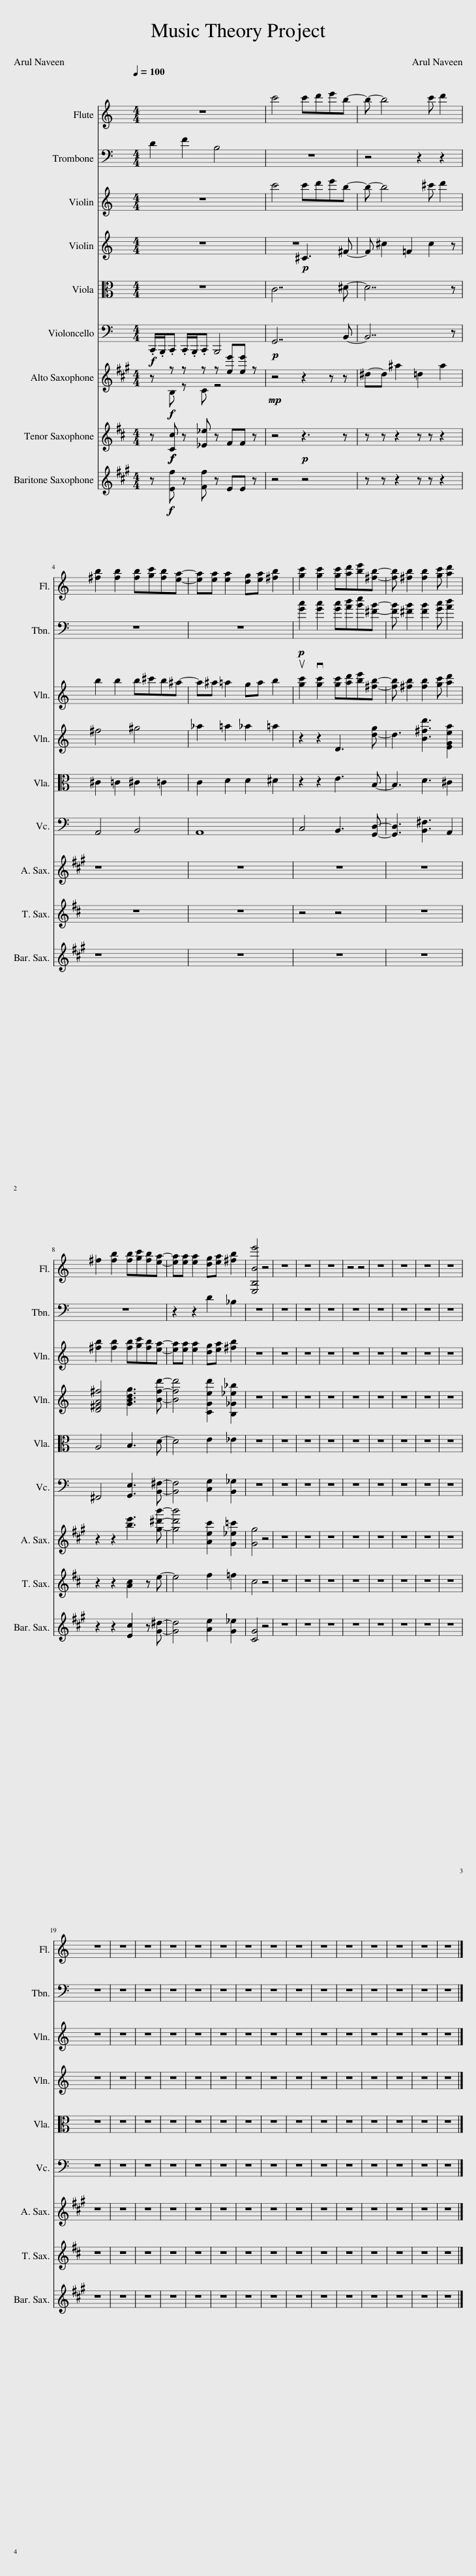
X:1
%%score 1 2 3 4 5 6 ( 7 8 ) 9 10
L:1/8
Q:1/4=100
M:4/4
I:linebreak $
K:C
V:1 treble
V:2 bass
V:3 treble
V:4 treble
V:5 alto
V:6 bass
V:7 treble transpose=-9
V:8 treble transpose="-9 "
V:9 treble transpose=-14
V:10 treble transpose=-21
V:1
 z8 | c'4 c'd'e'b- | b- b4 c' d'2 |$ [^fb]2 [fb]2 [fb][gc'][fb][ea]- | [ea][ea] [ea]2 [dg][ea] [^fb]2 | %5
 [gc']2 [gc']2 [gc'][ad'][be'][^fb]- | [fb] [^fb]2 [fb]2 [gc'] [ad']2 |$ ^f2 [fb]2 [fb][gc'][fb][ea]- | [ea][ea] [ea]2 [dg][ea] [^fb]2 | [E,B,Be']4 z4 | %10
 z8 | z8 | z8 | z4 z4 | z8 | %15
 z8 | z8 | z8 |$ z8 | z8 | %20
 z8 | z8 | z8 | z8 | z8 | %25
 z8 | z8 | z8 | z8 | z8 | %30
 z8 | z8 | z8 |] %33
V:2
 D2 F2 B,4 | z8 | z4 z2 z2 |$ z8 | z8 | %5
!p! [Gc]2 [Gc]2 [Gc][Ad][Be][^FB]- | [FB] [^FB]2 [FB]2 [Gc] [Ad]2 |$ z8 | z2 z2 D2 _B,2 | z8 | %10
 z8 | z8 | z8 | z8 | z8 | %15
 z8 | z8 | z8 |$ z8 | z8 | %20
 z8 | z8 | z8 | z8 | z8 | %25
 z8 | z8 | z8 | z8 | z8 | %30
 z8 | z8 | z8 |] %33
V:3
 z8 | c'4 c'd'e'b- | b- b4 ^c' d'2 |$ b2 b2 b^c'b^a- | a^a =a2 ga b2 | %5
 u[gc']2 v[gc']2 [gc'][ad'][be'][^fb]- | [fb] [^fb]2 [fb]2 [gc'] [ad']2 |$ [^fb]2 [fb]2 [fb][gc'][fb][ea]- | [ea][ea] [ea]2 [dg][ea] [^fb]2 | z8 | %10
 z8 | z8 | z8 | z8 | z8 | %15
 z8 | z8 | z8 |$ z8 | z8 | %20
 z8 | z8 | z8 | z8 | z8 | %25
 z8 | z8 | z8 | z8 | z8 | %30
 z8 | z8 | z8 |] %33
V:4
 z8 | z4!p! ^C3 ^F- | F ^c2 =F2 c2 z |$ ^f4 ^g4 | _a2 =a2 _a2 =a2 | %5
 z2 z2 D3 [d-g] | d3 [B^fd']3 [EGea]2 |$ [D^FA^f]4 [GBdg]3 [Bfd']- | [Bfd']4 [CGed']2 [B,_G_e_b]2 | z8 | %10
 z8 | z8 | z8 | z8 | z8 | %15
 z8 | z8 | z8 |$ z8 | z8 | %20
 z8 | z8 | z8 | z8 | z8 | %25
 z8 | z8 | z8 | z8 | z8 | %30
 z8 | z8 | z8 |] %33
V:5
 z8 | C7 ^D- | D7 z |$ ^C2 =C2 ^C2 =C2 | C2 D2 D2 ^D2 | %5
 z2 z2 E3 B,- | B,3 D3 ^C2 |$ A,4 B,3 D- | D4 E2 _E2 | z8 | %10
 z8 | z8 | z8 | z8 | z8 | %15
 z8 | z8 | z8 |$ z8 | z8 | %20
 z8 | z8 | z8 | z8 | z8 | %25
 z8 | z8 | z8 | z8 | z8 | %30
 z8 | z8 | z8 |] %33
V:6
!f! .C,,/.B,,,/.C,, .C,,/.B,,,/.C,, B,,,4 |!p! G,,7 B,,- | B,,7 z |$ A,,4 B,,4 | A,,8 | %5
 C,4 B,,3 [G,,D,]- | [G,,D,]3 [B,,^F,]3 A,,2 |$ ^F,,4 [G,,E,]3 [B,,^F,]- | [B,,F,]4 [C,G,]2 [B,,_G,]2 | z8 | %10
 z8 | z8 | z8 | z8 | z8 | %15
 z8 | z8 | z8 |$ z8 | z8 | %20
 z8 | z8 | z8 | z8 | z8 | %25
 z8 | z8 | z8 | z8 | z8 | %30
 z8 | z8 | z8 |] %33
V:7
[K:A] z!f! z z z z [ee'][ee'] z |!mp! z4 z2 z z | ^d-d ^a2 =d2 a2 |$ z8 | z8 | %5
 z8 | z8 |$ z2 z2 [be']3 [g^d'b']- | [gd'b']4 [Aec']2 [G_e=c']2 | [Gg]4 z4 | %10
 z8 | z8 | z8 | z8 | z8 | %15
 z8 | z8 | z8 |$ z8 | z8 | %20
 z8 | z8 | z8 | z8 | z8 | %25
 z8 | z8 | z8 | z8 | z8 | %30
 z8 | z8 | z8 |] %33
V:8
[K:A] x B, z C z4 | x8 | x8 |$ x8 | x8 | %5
 x8 | x8 |$ x8 | x8 | x8 | %10
 x8 | x8 | x8 | x8 | x8 | %15
 x8 | x8 | x8 |$ x8 | x8 | %20
 x8 | x8 | x8 | x8 | x8 | %25
 x8 | x8 | x8 | x8 | x8 | %30
 x8 | x8 | x8 |] %33
V:9
[K:D] z!f!!f! [Cc] z [_E_e] z FF z | z4!p! z3 z | z z z2 z z z2 |$ z8 | z8 | %5
 z4 z4 | z8 |$ z2 z2 [Ac]2 z e- | e4 f2 =f2 | c4 z4 | %10
 z8 | z8 | z8 | z8 | z8 | %15
 z8 | z8 | z8 |$ z8 | z8 | %20
 z8 | z8 | z8 | z8 | z8 | %25
 z8 | z8 | z8 | z8 | z8 | %30
 z8 | z8 | z8 |] %33
V:10
[K:A] z!f! [Ef] z [Ff] z EE z | z4 z4 | z z z2 z z z2 |$ z8 | z8 | %5
 z8 | z8 |$ z2 z2 [Ec]2 z [G^d]- | [Gd]4 [Ae]2 [G_e]2 | [CG]4 z4 | %10
 z8 | z8 | z8 | z8 | z8 | %15
 z8 | z8 | z8 |$ z8 | z8 | %20
 z8 | z8 | z8 | z8 | z8 | %25
 z8 | z8 | z8 | z8 | z8 | %30
 z8 | z8 | z8 |] %33
